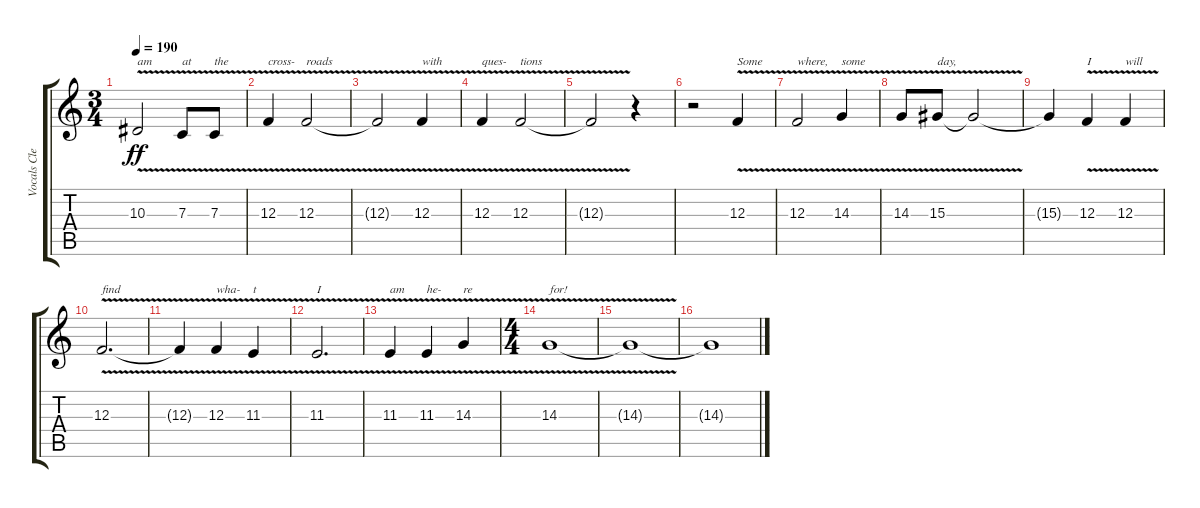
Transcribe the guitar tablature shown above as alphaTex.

\track ("Vocals Clean (Jari)" "Vocals Cle") {instrument altosax}
\staff {score tabs}
\tuning (D4 A3 F3 C3 G2 C2) {hide}
\ts (3 4)
\tempo 190
\clef g2
\ks c
10.3{v}.2{txt "am" dy ff} 7.3{v}.8{txt "at"} 7.3{v}.8{txt "the"} |
12.3{v}.4{txt "cross-"} 12.3{v}.2{txt "roads"} |
12.3{t}.2 12.3{v}.4{txt "with"} |
12.3{v}.4{txt "ques-"} 12.3{v}.2{txt "tions"} |
12.3{t}.2 r.4 |
r.2 12.3{v}.4{txt "Some"} |
12.3{v}.2{txt "where,"} 14.3{v}.4{txt "some"} |
14.3{v}.8 15.3{v}.8{txt "day,"} 15.3{t}.2 |
15.3{t}.4 12.3{v}.4{txt "I"} 12.3{v}.4{txt "will"} |
12.3{v}.2{d txt "find"} |
12.3{t}.4 12.3{v}.4{txt "wha-"} 11.3{v}.4{txt "t"} |
11.3{v}.2{d txt "I"} |
11.3{v}.4{txt "am"} 11.3{v}.4{txt "he-"} 14.3{v}.4{txt "re"} |
\ts (4 4)
14.3{v}.1{txt "for!"} |
14.3{t}.1 |
14.3{t}.1
